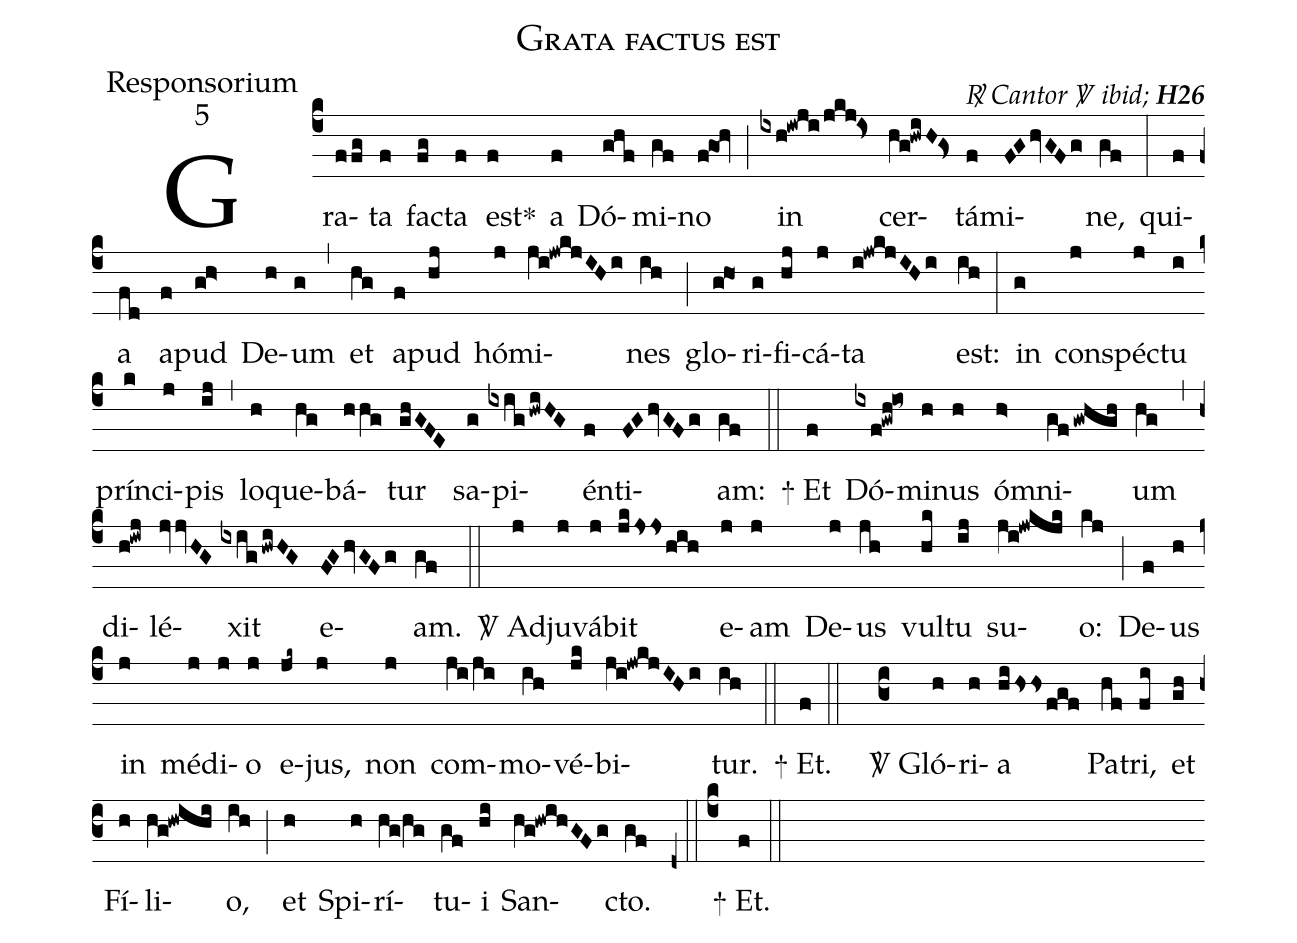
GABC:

name:Grata factus est ;
office-part:Responsorium;
mode:5;
commentary:{\itshape\mdseries \Rbar\  Cantor \Vbar\  ibid;\/} {\bfseries H26};
%%
(c4) Gra(ffg)ta(f) fa(fg)cta(f) est<sp>*</sp>(f) a(f) Dó(ghf)mi(gf)no(f!go1!hv) (;)
in(ixh!iwji/jkj!Is<) cer(hg!hwiH!Gs<)tá(f)mi(FGhvGFg)ne,(gf) (:)
qui(f)a(fd) a(f)pud(gh>) De(h)um(g) (,)
et(hg) a(f)pud(hj) hó(j)mi(ji!jwkjIHi)nes(ih) (;)
glo(g!ho1)ri(g)fi(hj)cá(j)ta(i!jwkjIHi) est:(ih) (:)
in(g) con(j)spé(j)ctu(i) prín(k)ci(j)pis(ij) (,)
lo(h)que(hg)bá(hhg)tur(ghGFE) sa(g)pi(ixighwiHG)én(f)ti(FGhvGFg)am:(gf) (::)
<sp>+</sp> Et(f) Dó(ixf!gwh!io~)mi(h)nus(h) ó(h>)mni(gf/gwhgh)um(hg) (,)
di(h!iwj)lé(jvvHG)xit(ixig/hwiHG) e(FGhvGFg)am.(gf) (::)
<sp>V/</sp> Ad(j)ju(j)vá(j)bit(jkJsshih) e(j)am(j) De(j)us(jh) vul(hk)tu(ij) su(ji!jwkjk)o:(kj) (;)
De(f)us(h) in(j) mé(j)di(j)o(j) e(jk~)jus,(j) non(j) com(ji/ji)mo(ih)vé(jk)bi(ji!jwkjIHi)tur.(ih) (::)
<sp>+</sp> Et.(f) (::)
(c3)  <sp>V/</sp> Gló(h)ri(h)a(hihssfgf) Pa(hf)tri,(fi) et(gh) Fí(h)li(hg!hwihi)o,(ih) (;)
et(h) Spi(h)rí(hg/0hg)tu(gf)i(hi) San(hg!hwihGFg)cto.(gf) (z0::c4)
<sp>+</sp> Et.(f) (::)
